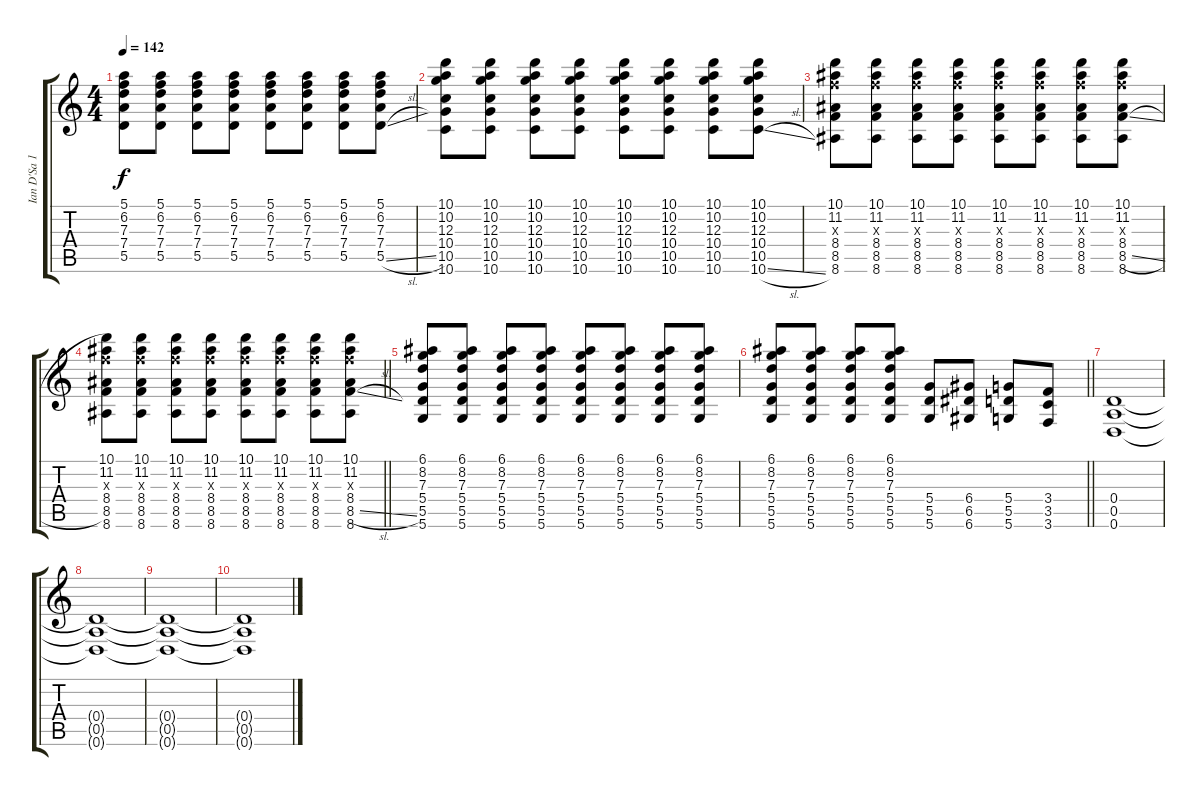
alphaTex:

\track ("Ian D'Sa 1" "Ian D'Sa 1") {instrument distortionguitar}
\staff {score tabs}
\tuning (E4 B3 G3 D3 A2 D2) {hide}
\ts (4 4)
\tempo 142
\clef g2
\ks c
(5.1 6.2 7.3 7.4 5.5).8{dy f} (5.1 6.2 7.3 7.4 5.5).8 (5.1 6.2 7.3 7.4 5.5).8 (5.1 6.2 7.3 7.4 5.5).8 (5.1 6.2 7.3 7.4 5.5).8 (5.1 6.2 7.3 7.4 5.5).8 (5.1 6.2 7.3 7.4 5.5).8 (5.1 6.2 7.3 7.4 5.5{sl}).8 |
(10.1 10.2 12.3 10.4 10.5 10.6).8 (10.1 10.2 12.3 10.4 10.5 10.6).8 (10.1 10.2 12.3 10.4 10.5 10.6).8 (10.1 10.2 12.3 10.4 10.5 10.6).8 (10.1 10.2 12.3 10.4 10.5 10.6).8 (10.1 10.2 12.3 10.4 10.5 10.6).8 (10.1 10.2 12.3 10.4 10.5 10.6).8 (10.1 10.2 12.3 10.4 10.5 10.6{sl}).8 |
(10.1 11.2 10.3{x} 8.4 8.5 8.6).8 (10.1 11.2 10.3{x} 8.4 8.5 8.6).8 (10.1 11.2 10.3{x} 8.4 8.5 8.6).8 (10.1 11.2 10.3{x} 8.4 8.5 8.6).8 (10.1 11.2 10.3{x} 8.4 8.5 8.6).8 (10.1 11.2 10.3{x} 8.4 8.5 8.6).8 (10.1 11.2 10.3{x} 8.4 8.5 8.6).8 (10.1 11.2 10.3{x} 8.4 8.5{sl} 8.6).8 |
\barLineRight lightlight
(10.1 11.2 10.3{x} 8.4 8.5 8.6).8 (10.1 11.2 10.3{x} 8.4 8.5 8.6).8 (10.1 11.2 10.3{x} 8.4 8.5 8.6).8 (10.1 11.2 10.3{x} 8.4 8.5 8.6).8 (10.1 11.2 10.3{x} 8.4 8.5 8.6).8 (10.1 11.2 10.3{x} 8.4 8.5 8.6).8 (10.1 11.2 10.3{x} 8.4 8.5 8.6).8 (10.1 11.2 10.3{x} 8.4 8.5{sl} 8.6).8 |
(6.1 8.2 7.3 5.4 5.5 5.6).8 (6.1 8.2 7.3 5.4 5.5 5.6).8 (6.1 8.2 7.3 5.4 5.5 5.6).8 (6.1 8.2 7.3 5.4 5.5 5.6).8 (6.1 8.2 7.3 5.4 5.5 5.6).8 (6.1 8.2 7.3 5.4 5.5 5.6).8 (6.1 8.2 7.3 5.4 5.5 5.6).8 (6.1 8.2 7.3 5.4 5.5 5.6).8 |
\barLineRight lightlight
(6.1 8.2 7.3 5.4 5.5 5.6).8 (6.1 8.2 7.3 5.4 5.5 5.6).8 (6.1 8.2 7.3 5.4 5.5 5.6).8 (6.1 8.2 7.3 5.4 5.5 5.6).8 (5.4 5.5 5.6).8 (6.4 6.5 6.6).8 (5.4 5.5 5.6).8 (3.4 3.5 3.6).8 |
(0.4 0.5 0.6).1{volume 0} |
(0.4{t} 0.5{t} 0.6{t}).1 |
(0.4{t} 0.5{t} 0.6{t}).1 |
(0.4{t} 0.5{t} 0.6{t}).1
